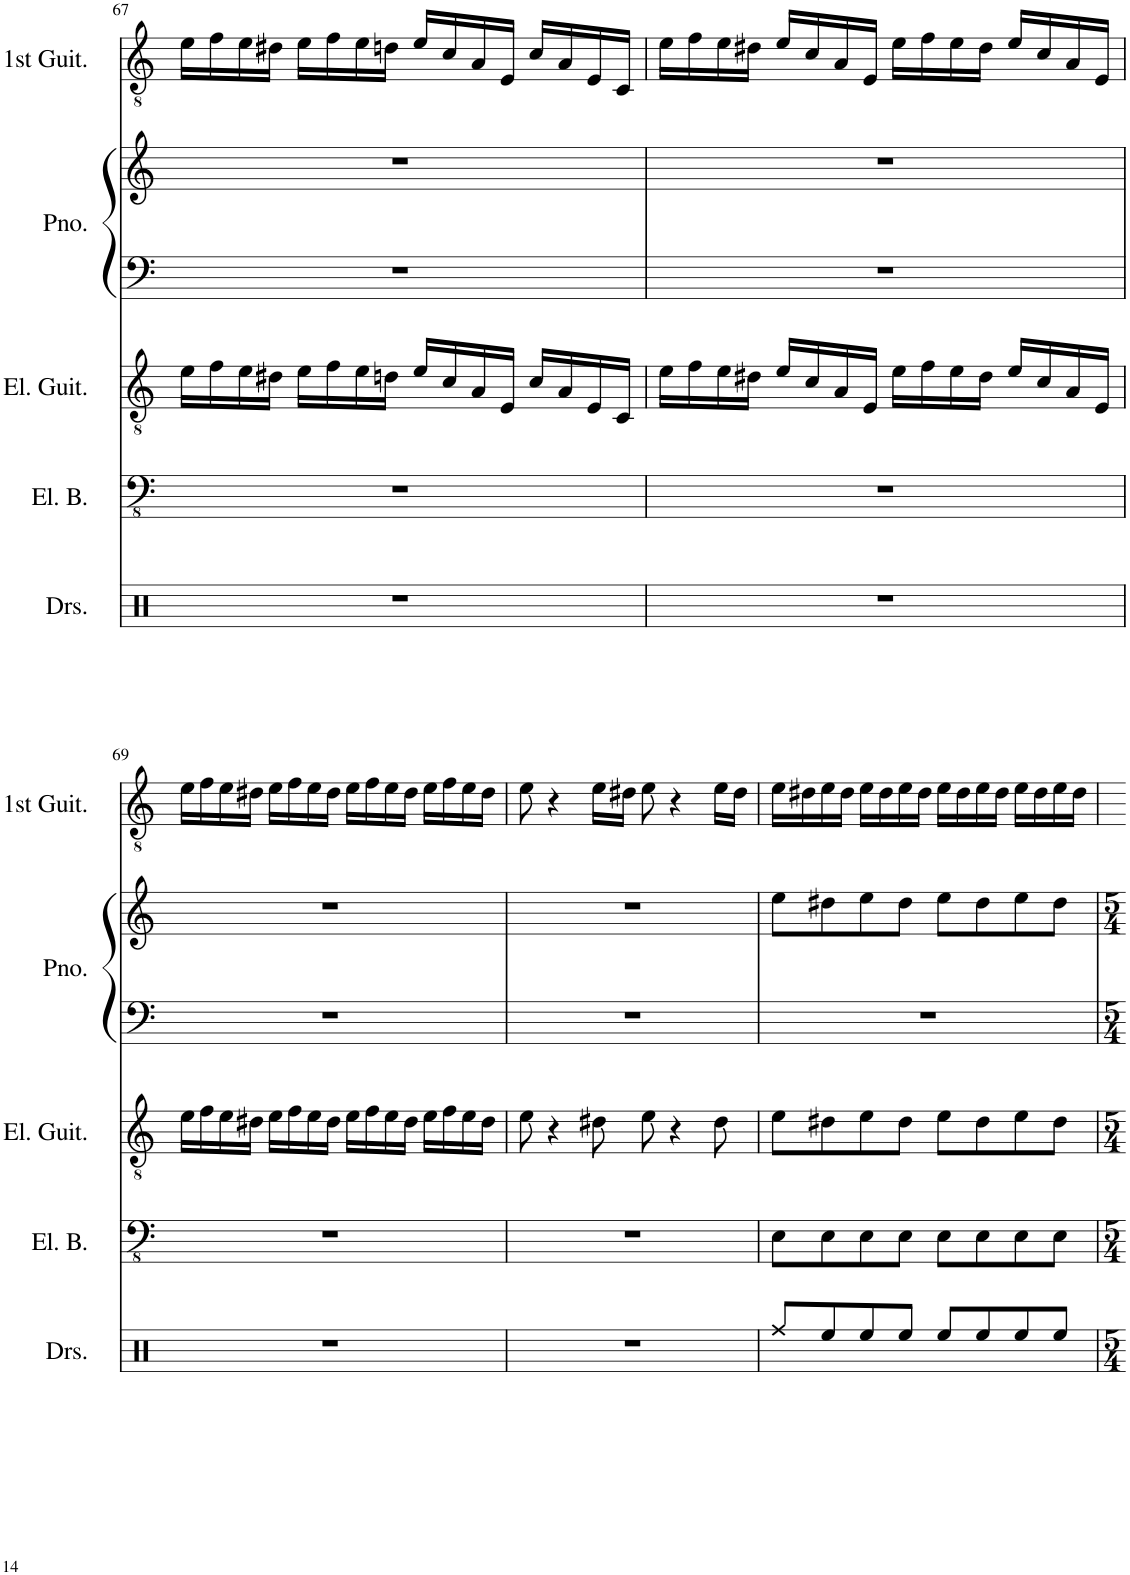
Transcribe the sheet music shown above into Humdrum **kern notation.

**kern	**kern	**kern	**kern	**kern	**kern
*part5	*part4	*part3	*part2	*part2	*part1
*staff6	*staff5	*staff4	*staff3	*staff2	*staff1
*I"Drumset	*I"Electric Bass	*I"Electric Guitar	*I"Piano	*	*I"First Guitar
*I'Drs.	*I'El. B.	*I'El. Guit.	*I'Pno.	*	*
!!LO:PB:g=z
*clefX	*clefFv4	*clefGv2	*clefF4	*clefG2	*clefGv2
*k[]	*k[]	*k[]	*k[]	*k[]	*k[]
*M4/4	*M4/4	*M4/4	*M4/4	*M4/4	*M4/4
=67	=67	=67	=67	=67	=67
1r	1r	16e\LL	1r	1r	16e\LL
.	.	16f\	.	.	16f\
.	.	16e\	.	.	16e\
.	.	16d#X\JJ	.	.	16d#X\JJ
.	.	16e\LL	.	.	16e\LL
.	.	16f\	.	.	16f\
.	.	16e\	.	.	16e\
.	.	16dn\JJ	.	.	16dn\JJ
.	.	16e/LL	.	.	16e/LL
.	.	16c/	.	.	16c/
.	.	16A/	.	.	16A/
.	.	16E/JJ	.	.	16E/JJ
.	.	16c/LL	.	.	16c/LL
.	.	16A/	.	.	16A/
.	.	16E/	.	.	16E/
.	.	16C/JJ	.	.	16C/JJ
=68	=68	=68	=68	=68	=68
1r	1r	16e\LL	1r	1r	16e\LL
.	.	16f\	.	.	16f\
.	.	16e\	.	.	16e\
.	.	16d#X\JJ	.	.	16d#X\JJ
.	.	16e/LL	.	.	16e/LL
.	.	16c/	.	.	16c/
.	.	16A/	.	.	16A/
.	.	16E/JJ	.	.	16E/JJ
.	.	16e\LL	.	.	16e\LL
.	.	16f\	.	.	16f\
.	.	16e\	.	.	16e\
.	.	16d#\JJ	.	.	16d#\JJ
.	.	16e/LL	.	.	16e/LL
.	.	16c/	.	.	16c/
.	.	16A/	.	.	16A/
.	.	16E/JJ	.	.	16E/JJ
!!LO:LB:g=z
=69	=69	=69	=69	=69	=69
1r	1r	16e\LL	1r	1r	16e\LL
.	.	16f\	.	.	16f\
.	.	16e\	.	.	16e\
.	.	16d#X\JJ	.	.	16d#X\JJ
.	.	16e\LL	.	.	16e\LL
.	.	16f\	.	.	16f\
.	.	16e\	.	.	16e\
.	.	16d#\JJ	.	.	16d#\JJ
.	.	16e\LL	.	.	16e\LL
.	.	16f\	.	.	16f\
.	.	16e\	.	.	16e\
.	.	16d#\JJ	.	.	16d#\JJ
.	.	16e\LL	.	.	16e\LL
.	.	16f\	.	.	16f\
.	.	16e\	.	.	16e\
.	.	16d#\JJ	.	.	16d#\JJ
=70	=70	=70	=70	=70	=70
1r	1r	8e\	1r	1r	8e\
.	.	4r	.	.	4r
.	.	8d#X\	.	.	16e\LL
.	.	.	.	.	16d#X\JJ
.	.	8e\	.	.	8e\
.	.	4r	.	.	4r
.	.	8d#\	.	.	16e\LL
.	.	.	.	.	16d#\JJ
=71	=71	=71	=71	=71	=71
8Rff/L	8EE\L	8e\L	1r	8ee\L	16e\LL
.	.	.	.	.	16d#X\
8Ree/	8EE\	8d#X\	.	8dd#X\	16e\
.	.	.	.	.	16d#\JJ
8Ree/	8EE\	8e\	.	8ee\	16e\LL
.	.	.	.	.	16d#\
8Ree/J	8EE\J	8d#\J	.	8dd#\J	16e\
.	.	.	.	.	16d#\JJ
8Ree/L	8EE\L	8e\L	.	8ee\L	16e\LL
.	.	.	.	.	16d#\
8Ree/	8EE\	8d#\	.	8dd#\	16e\
.	.	.	.	.	16d#\JJ
8Ree/	8EE\	8e\	.	8ee\	16e\LL
.	.	.	.	.	16d#\
8Ree/J	8EE\J	8d#\J	.	8dd#\J	16e\
.	.	.	.	.	16d#\JJ
=	=	=	=	=	=
*-	*-	*-	*-	*-	*-
